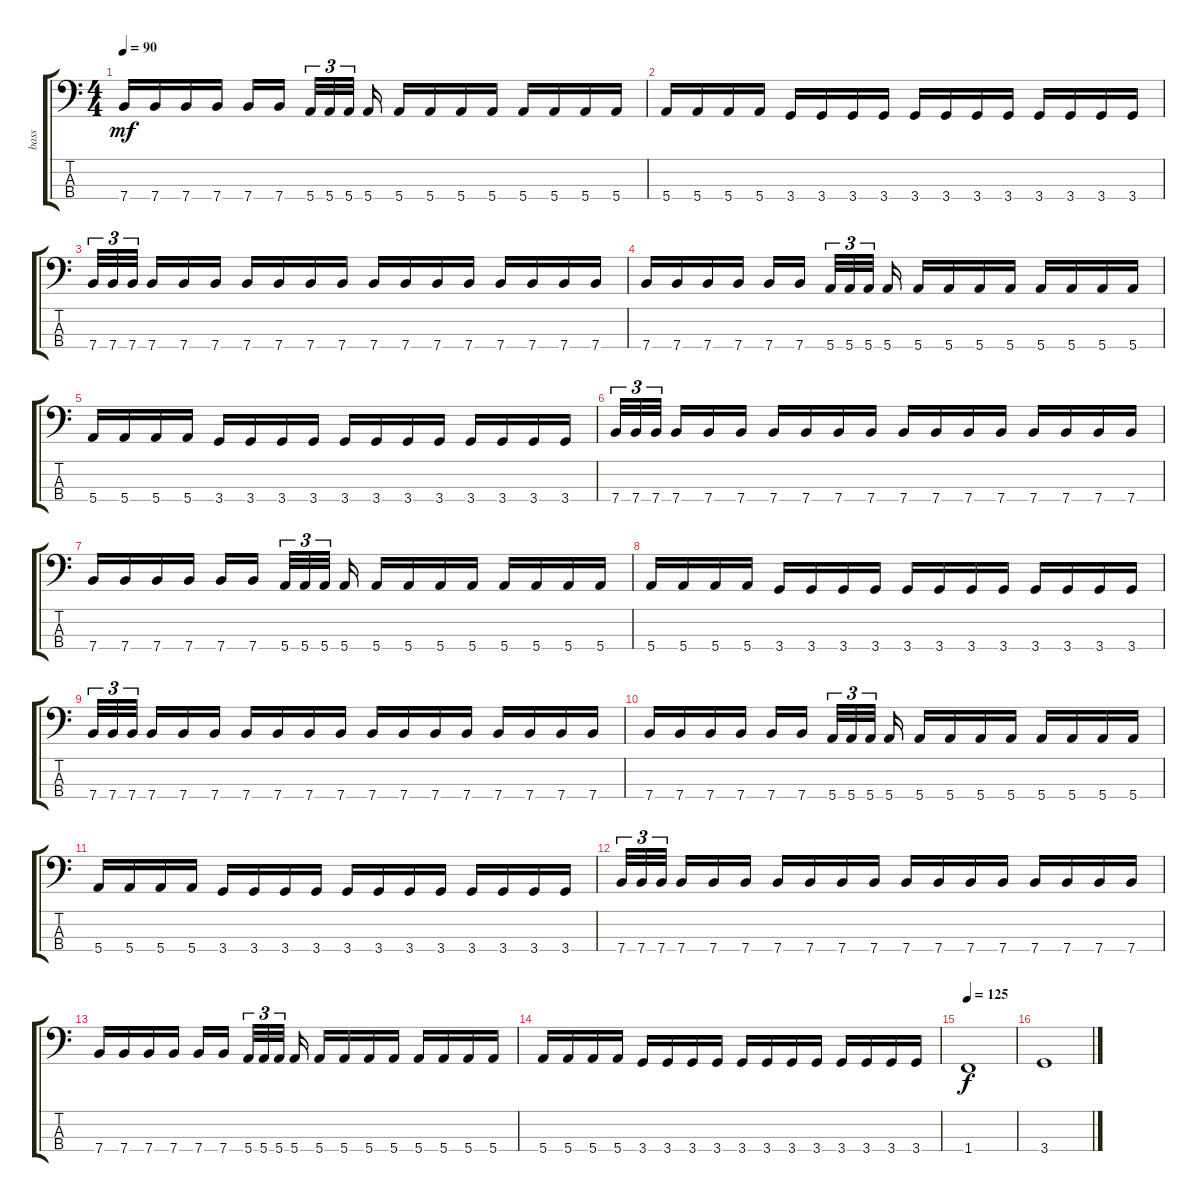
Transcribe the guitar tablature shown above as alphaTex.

\track ("bass" "bass") {instrument electricbassfinger}
\staff {score tabs}
\tuning (G2 D2 A1 E1) {hide}
\ts (4 4)
\tempo 90
\clef f4
\ks c
7.4.16{dy mf} 7.4.16 7.4.16 7.4.16 7.4.16 7.4.16{beam splitsecondary} 5.4.32{tu (3 2)} 5.4.32{tu (3 2)} 5.4.32{tu (3 2) beam splitsecondary} 5.4.16 5.4.16 5.4.16 5.4.16 5.4.16 5.4.16 5.4.16 5.4.16 5.4.16 |
5.4.16 5.4.16 5.4.16 5.4.16 3.4.16 3.4.16 3.4.16 3.4.16 3.4.16 3.4.16 3.4.16 3.4.16 3.4.16 3.4.16 3.4.16 3.4.16 |
7.4.32{tu (3 2)} 7.4.32{tu (3 2)} 7.4.32{tu (3 2) beam splitsecondary} 7.4.16 7.4.16 7.4.16 7.4.16 7.4.16 7.4.16 7.4.16 7.4.16 7.4.16 7.4.16 7.4.16 7.4.16 7.4.16 7.4.16 7.4.16 |
7.4.16 7.4.16 7.4.16 7.4.16 7.4.16 7.4.16{beam splitsecondary} 5.4.32{tu (3 2)} 5.4.32{tu (3 2)} 5.4.32{tu (3 2) beam splitsecondary} 5.4.16 5.4.16 5.4.16 5.4.16 5.4.16 5.4.16 5.4.16 5.4.16 5.4.16 |
5.4.16 5.4.16 5.4.16 5.4.16 3.4.16 3.4.16 3.4.16 3.4.16 3.4.16 3.4.16 3.4.16 3.4.16 3.4.16 3.4.16 3.4.16 3.4.16 |
7.4.32{tu (3 2)} 7.4.32{tu (3 2)} 7.4.32{tu (3 2) beam splitsecondary} 7.4.16 7.4.16 7.4.16 7.4.16 7.4.16 7.4.16 7.4.16 7.4.16 7.4.16 7.4.16 7.4.16 7.4.16 7.4.16 7.4.16 7.4.16 |
7.4.16 7.4.16 7.4.16 7.4.16 7.4.16 7.4.16{beam splitsecondary} 5.4.32{tu (3 2)} 5.4.32{tu (3 2)} 5.4.32{tu (3 2) beam splitsecondary} 5.4.16 5.4.16 5.4.16 5.4.16 5.4.16 5.4.16 5.4.16 5.4.16 5.4.16 |
5.4.16 5.4.16 5.4.16 5.4.16 3.4.16 3.4.16 3.4.16 3.4.16 3.4.16 3.4.16 3.4.16 3.4.16 3.4.16 3.4.16 3.4.16 3.4.16 |
7.4.32{tu (3 2)} 7.4.32{tu (3 2)} 7.4.32{tu (3 2) beam splitsecondary} 7.4.16 7.4.16 7.4.16 7.4.16 7.4.16 7.4.16 7.4.16 7.4.16 7.4.16 7.4.16 7.4.16 7.4.16 7.4.16 7.4.16 7.4.16 |
7.4.16 7.4.16 7.4.16 7.4.16 7.4.16 7.4.16{beam splitsecondary} 5.4.32{tu (3 2)} 5.4.32{tu (3 2)} 5.4.32{tu (3 2) beam splitsecondary} 5.4.16 5.4.16 5.4.16 5.4.16 5.4.16 5.4.16 5.4.16 5.4.16 5.4.16 |
5.4.16 5.4.16 5.4.16 5.4.16 3.4.16 3.4.16 3.4.16 3.4.16 3.4.16 3.4.16 3.4.16 3.4.16 3.4.16 3.4.16 3.4.16 3.4.16 |
7.4.32{tu (3 2)} 7.4.32{tu (3 2)} 7.4.32{tu (3 2) beam splitsecondary} 7.4.16 7.4.16 7.4.16 7.4.16 7.4.16 7.4.16 7.4.16 7.4.16 7.4.16 7.4.16 7.4.16 7.4.16 7.4.16 7.4.16 7.4.16 |
7.4.16 7.4.16 7.4.16 7.4.16 7.4.16 7.4.16{beam splitsecondary} 5.4.32{tu (3 2)} 5.4.32{tu (3 2)} 5.4.32{tu (3 2) beam splitsecondary} 5.4.16 5.4.16 5.4.16 5.4.16 5.4.16 5.4.16 5.4.16 5.4.16 5.4.16 |
5.4.16 5.4.16 5.4.16 5.4.16 3.4.16 3.4.16 3.4.16 3.4.16 3.4.16 3.4.16 3.4.16 3.4.16 3.4.16 3.4.16 3.4.16 3.4.16 |
\tempo 125
1.4.1{dy f} |
3.4.1
